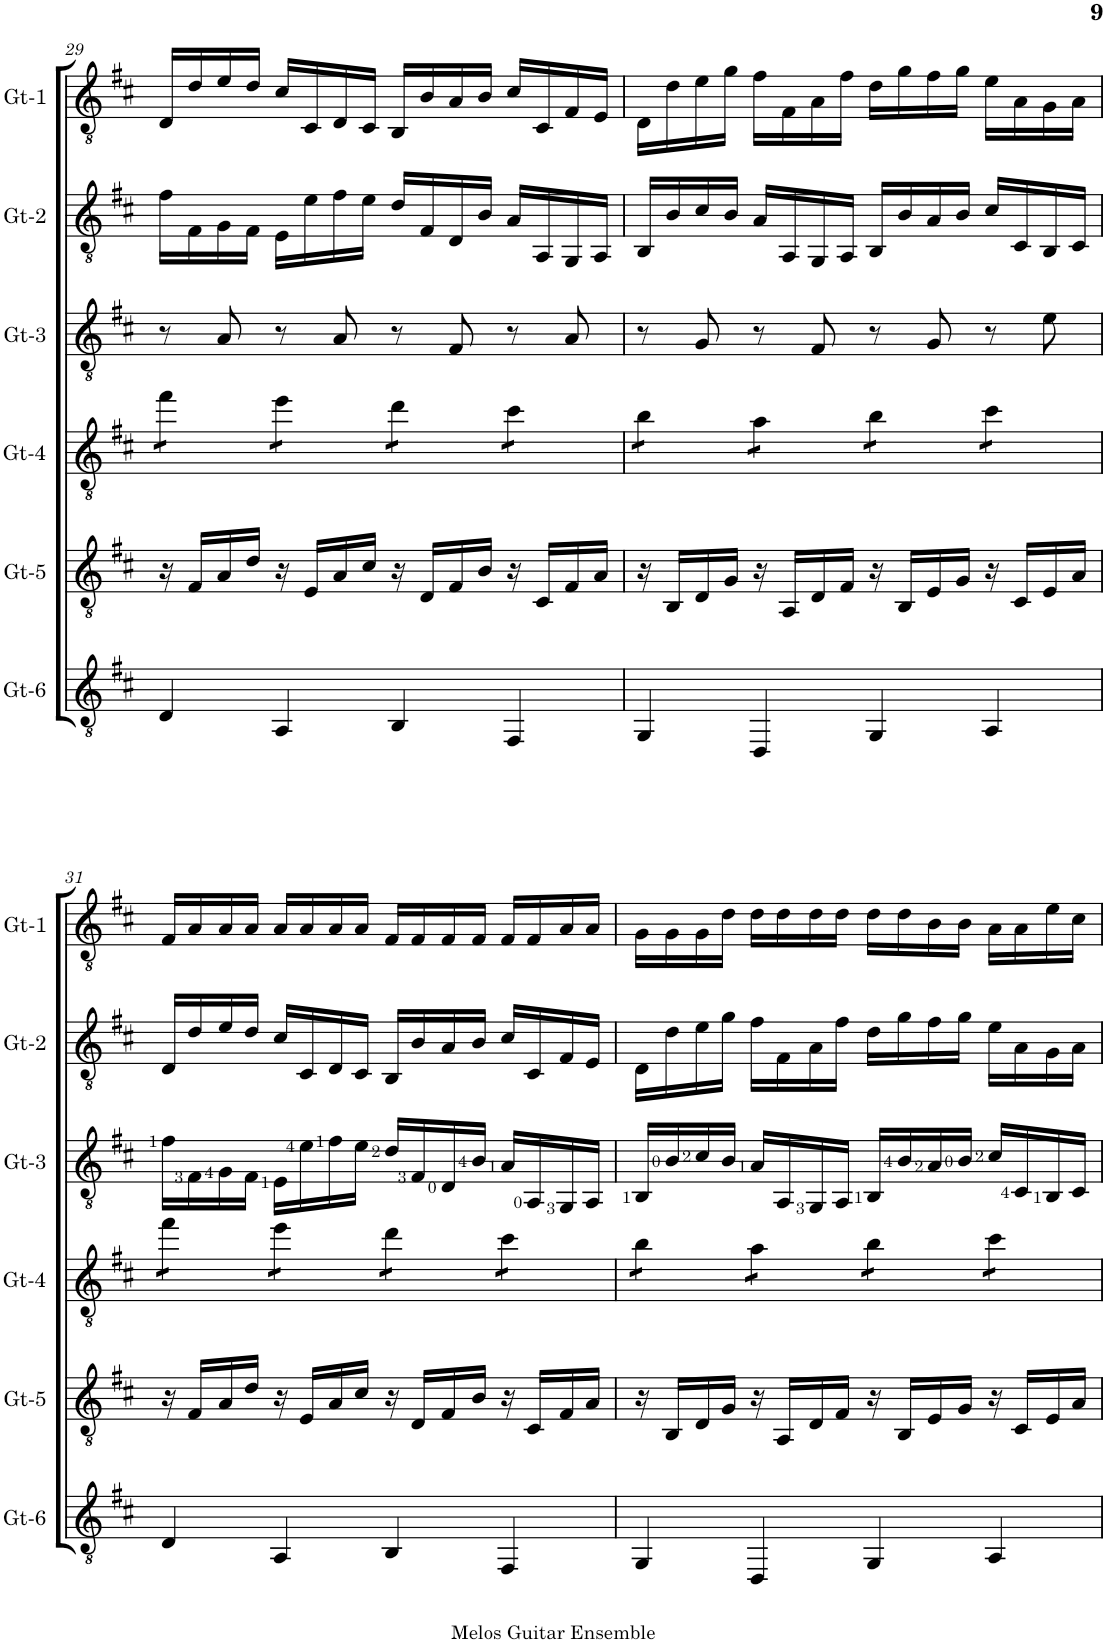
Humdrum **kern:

**kern	**kern	**kern	**kern	**kern	**kern
*part6	*part5	*part4	*part3	*part2	*part1
*staff6	*staff5	*staff4	*staff3	*staff2	*staff1
*I"Gt-6	*I"Gt-5	*I"Gt-4	*I"Gt-3	*I"Gt-2	*I"Gt-1
*I'Gt-6	*I'Gt-5	*I'Gt-4	*I'Gt-3	*I'Gt-2	*I'Gt-1
!!LO:PB:g=z
*clefGv2	*clefGv2	*clefGv2	*clefGv2	*clefGv2	*clefGv2
*k[f#c#]	*k[f#c#]	*k[f#c#]	*k[f#c#]	*k[f#c#]	*k[f#c#]
*M4/4	*M4/4	*M4/4	*M4/4	*M4/4	*M4/4
=29	=29	=29	=29	=29	=29
*	*	*tremolo	*	*	*
4D/	16r	8ff#\L	8r	16f#\LL	16D/LL
.	16F#/LL	.	.	16F#\	16d/
.	16A/	8ff#\J	8A/	16G\	16e/
.	16d/JJ	.	.	16F#\JJ	16d/JJ
4AA/	16r	8ee\L	8r	16E\LL	16c#/LL
.	16E/LL	.	.	16e\	16C#/
.	16A/	8ee\J	8A/	16f#\	16D/
.	16c#/JJ	.	.	16e\JJ	16C#/JJ
4BB/	16r	8dd\L	8r	16d/LL	16BB/LL
.	16D/LL	.	.	16F#/	16B/
.	16F#/	8dd\J	8F#/	16D/	16A/
.	16B/JJ	.	.	16B/JJ	16B/JJ
4FF#/	16r	8cc#\L	8r	16A/LL	16c#/LL
.	16C#/LL	.	.	16AA/	16C#/
.	16F#/	8cc#\J	8A/	16GG/	16F#/
.	16A/JJ	.	.	16AA/JJ	16E/JJ
=30	=30	=30	=30	=30	=30
4GG/	16r	8b\L	8r	16BB/LL	16D\LL
.	16BB/LL	.	.	16B/	16d\
.	16D/	8b\J	8G/	16c#/	16e\
.	16G/JJ	.	.	16B/JJ	16g\JJ
4DD/	16r	8a\L	8r	16A/LL	16f#\LL
.	16AA/LL	.	.	16AA/	16F#\
.	16D/	8a\J	8F#/	16GG/	16A\
.	16F#/JJ	.	.	16AA/JJ	16f#\JJ
4GG/	16r	8b\L	8r	16BB/LL	16d\LL
.	16BB/LL	.	.	16B/	16g\
.	16E/	8b\J	8G/	16A/	16f#\
.	16G/JJ	.	.	16B/JJ	16g\JJ
4AA/	16r	8cc#\L	8r	16c#/LL	16e\LL
.	16C#/LL	.	.	16C#/	16A\
.	16E/	8cc#\J	8e\	16BB/	16G\
.	16A/JJ	.	.	16C#/JJ	16A\JJ
!!LO:LB:g=z
=31	=31	=31	=31	=31	=31
4D/	16r	8ff#\L	16f#\LL	16D/LL	16F#/LL
.	16F#/LL	.	16F#\	16d/	16A/
.	16A/	8ff#\J	16G\	16e/	16A/
.	16d/JJ	.	16F#\JJ	16d/JJ	16A/JJ
4AA/	16r	8ee\L	16E\LL	16c#/LL	16A/LL
.	16E/LL	.	16e\	16C#/	16A/
.	16A/	8ee\J	16f#\	16D/	16A/
.	16c#/JJ	.	16e\JJ	16C#/JJ	16A/JJ
4BB/	16r	8dd\L	16d/LL	16BB/LL	16F#/LL
.	16D/LL	.	16F#/	16B/	16F#/
.	16F#/	8dd\J	16D/	16A/	16F#/
.	16B/JJ	.	16B/JJ	16B/JJ	16F#/JJ
4FF#/	16r	8cc#\L	16A/LL	16c#/LL	16F#/LL
.	16C#/LL	.	16AA/	16C#/	16F#/
.	16F#/	8cc#\J	16GG/	16F#/	16A/
.	16A/JJ	.	16AA/JJ	16E/JJ	16A/JJ
=32	=32	=32	=32	=32	=32
4GG/	16r	8b\L	16BB/LL	16D\LL	16G\LL
.	16BB/LL	.	16B/	16d\	16G\
.	16D/	8b\J	16c#/	16e\	16G\
.	16G/JJ	.	16B/JJ	16g\JJ	16d\JJ
4DD/	16r	8a\L	16A/LL	16f#\LL	16d\LL
.	16AA/LL	.	16AA/	16F#\	16d\
.	16D/	8a\J	16GG/	16A\	16d\
.	16F#/JJ	.	16AA/JJ	16f#\JJ	16d\JJ
4GG/	16r	8b\L	16BB/LL	16d\LL	16d\LL
.	16BB/LL	.	16B/	16g\	16d\
.	16E/	8b\J	16A/	16f#\	16B\
.	16G/JJ	.	16B/JJ	16g\JJ	16B\JJ
4AA/	16r	8cc#\L	16c#/LL	16e\LL	16A\LL
.	16C#/LL	.	16C#/	16A\	16A\
.	16E/	8cc#\J	16BB/	16G\	16e\
*	*	*Xtremolo	*	*	*
.	16A/JJ	.	16C#/JJ	16A\JJ	16c#\JJ
=	=	=	=	=	=
*-	*-	*-	*-	*-	*-
